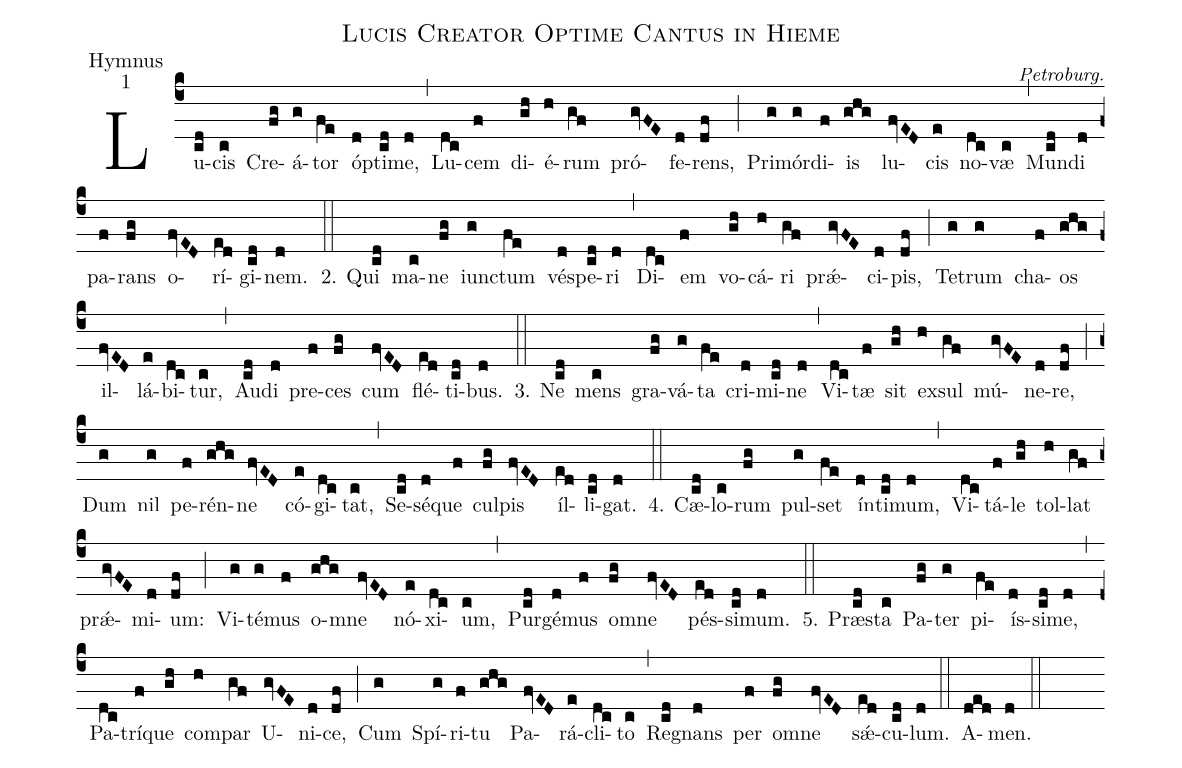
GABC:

name:Lucis Creator Optime Cantus in Hieme;
office-part: Hymnus;
commentary: Petroburg.;
mode: 1;
annotation: Hymnus;
annotation: 1;
%%
(c4) Lu(cd)cis(c) Cre(fg)á(g)tor(fe) ó(d)pti(cd)me,(d) (,) Lu(dc)cem(f) di(gh)é(h)rum(gf) pró(gvFE)fe(d)rens,(df) (;) Pri(g)mór(g)di(f)is(ghg) lu(fvED)cis(e) no(dc)væ(c) (,) Mun(cd)di(d) pa(f)rans(fg) o(fvED)rí(ed)gi(cd)nem.(d) (::)

2. Qui(cd) ma(c)ne(fg) iun(g)ctum(fe) vé(d)spe(cd)ri(d) (,) Di(dc)em(f) vo(gh)cá(h)ri(gf) prǽ(gvFE)ci(d)pis,(df) (;) Te(g)trum(g) cha(f)os(ghg) il(fvED)lá(e)bi(dc)tur,(c)  (,) Au(cd)di(d) pre(f)ces(fg) cum(fvED) flé(ed)ti(cd)bus.(d) (::)

 3. Ne(cd) mens(c) gra(fg)vá(g)ta(fe) cri(d)mi(cd)ne(d) (,) Vi(dc)tæ(f) sit(gh) ex(h)sul(gf) mú(gvFE)ne(d)re,(df) (;) Dum(g) nil(g) pe(f)rén(ghg)ne(fvED) có(e)gi(dc)tat,(c)  (,) Se(cd)sé(d)que(f) cul(fg)pis(fvED) íl(ed)li(cd)gat.(d) (::)

4. Cæ(cd)lo(c)rum(fg) pul(g)set(fe) ín(d)ti(cd)mum,(d) (,) Vi(dc)tá(f)le(gh) tol(h)lat(gf) prǽ(gvFE)mi(d)um:(df) (;) Vi(g)té(g)mus(f) o(ghg)mne(fvED) nó(e)xi(dc)um,(c)  (,) Pur(cd)gé(d)mus(f) o(fg)mne(fvED) pés(ed)si(cd)mum.(d) (::)

5. Præ(cd)sta(c) Pa(fg)ter(g) pi(fe)ís(d)si(cd)me,(d) (,) Pa(dc)trí(f)que(gh) com(h)par(gf) U(gvFE)ni(d)ce,(df) (;) Cum(g) Spí(g)ri(f)tu(ghg) Pa(fvED)rá(e)cli(dc)to(c)  (,) Re(cd)gnans(d) per(f) o(fg)mne(fvED) sǽ(ed)cu(cd)lum.(d) (::) A(ded)men.(d) (::)
